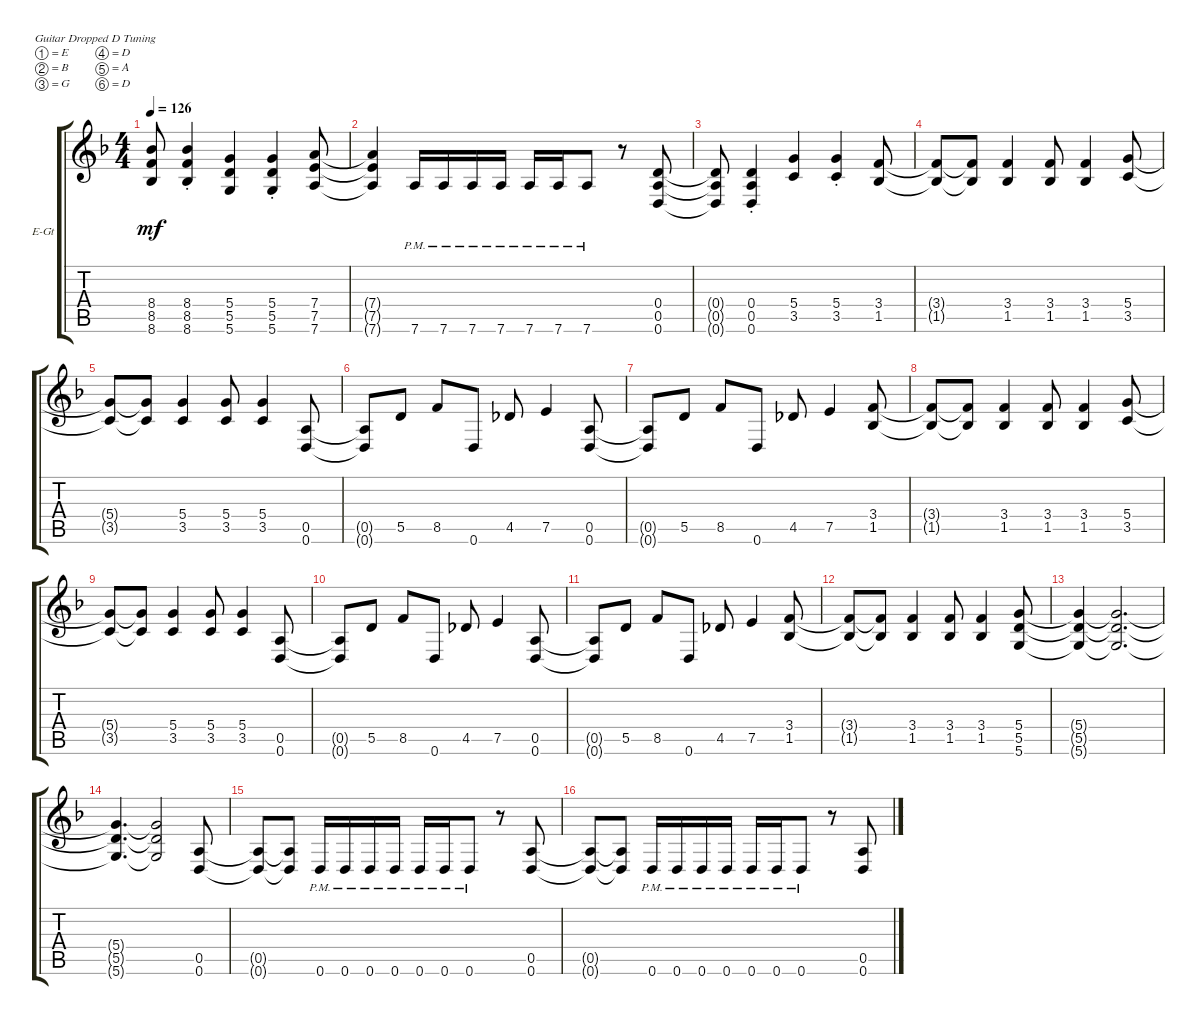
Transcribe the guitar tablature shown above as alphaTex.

\defaultSystemsLayout 4
\bracketExtendMode groupsimilarinstruments
\firstSystemTrackNameOrientation horizontal
\otherSystemsTrackNameOrientation horizontal
\track ("Rhythm L" "E-Gt") {instrument acousticgrandpiano}
\staff {score tabs}
\tuning (E4 B3 G3 D3 A2 D2)
\displaytranspose 12
\ts (4 4)
\tempo 126
\clef g2
\ks f
(8.4{t} 8.5{t} 8.6{t}).8{dy mf} (8.4{st} 8.5{st} 8.6{st}).4 (5.4 5.5 5.6).4 (5.4{st} 5.5{st} 5.6{st}).4 (7.5 7.6 7.4).8 |
(7.6{t} 7.5{t} 7.4{t}).4 7.6{pm}.16 7.6{pm}.16 7.6{pm}.16 7.6{pm}.16 7.6{pm}.16 7.6{pm}.16 7.6{pm}.8 r.8 (0.6 0.5 0.4).8 |
(0.6{t} 0.5{t} 0.4{t}).8 (0.4{st} 0.5{st} 0.6{st}).4 (3.5 5.4).4 (3.5{st} 5.4{st}).4 (3.4 1.5).8 |
(3.4{t} 1.5{t}).8 (1.5{t} 3.4{t}).8 (1.5 3.4).4 (1.5 3.4).8 (1.5 3.4).4 (3.5 5.4).8 |
(5.4{t} 3.5{t}).8 (3.5{t} 5.4{t}).8 (3.5 5.4).4 (3.5 5.4).8 (3.5 5.4).4 (0.6 0.5).8 |
(0.5{t} 0.6{t}).8 5.5.8 8.5.8 0.6.8 4.5.8 7.5.4 (0.6 0.5).8 |
(0.5{t} 0.6{t}).8 5.5.8 8.5.8 0.6.8 4.5.8 7.5.4 (1.5 3.4).8 |
(3.4{t} 1.5{t}).8 (1.5{t} 3.4{t}).8 (1.5 3.4).4 (1.5 3.4).8 (1.5 3.4).4 (3.5 5.4).8 |
(5.4{t} 3.5{t}).8 (3.5{t} 5.4{t}).8 (3.5 5.4).4 (3.5 5.4).8 (3.5 5.4).4 (0.6 0.5).8 |
(0.5{t} 0.6{t}).8 5.5.8 8.5.8 0.6.8 4.5.8 7.5.4 (0.6 0.5).8 |
(0.5{t} 0.6{t}).8 5.5.8 8.5.8 0.6.8 4.5.8 7.5.4 (1.5 3.4).8 |
(3.4{t} 1.5{t}).8 (1.5{t} 3.4{t}).8 (1.5 3.4).4 (1.5 3.4).8 (1.5 3.4).4 (5.5 5.4 5.6).8 |
(5.5{t} 5.4{t} 5.6{t}).4 (5.6{t} 5.5{t} 5.4{t}).2{d} |
(5.6{t} 5.5{t} 5.4{t}).4{d} (5.4{t} 5.5{t} 5.6{t}).2 (0.6 0.5).8 |
(0.5{t} 0.6{t}).8 (0.6{t} 0.5{t}).8 0.6{pm}.16 0.6{pm}.16 0.6{pm}.16 0.6{pm}.16 0.6{pm}.16 0.6{pm}.16 0.6{pm}.8 r.8 (0.6 0.5).8 |
(0.6{t} 0.5{t}).8 (0.6{t} 0.5{t}).8 0.6{pm}.16 0.6{pm}.16 0.6{pm}.16 0.6{pm}.16 0.6{pm}.16 0.6{pm}.16 0.6{pm}.8 r.8 (0.6 0.5).8
